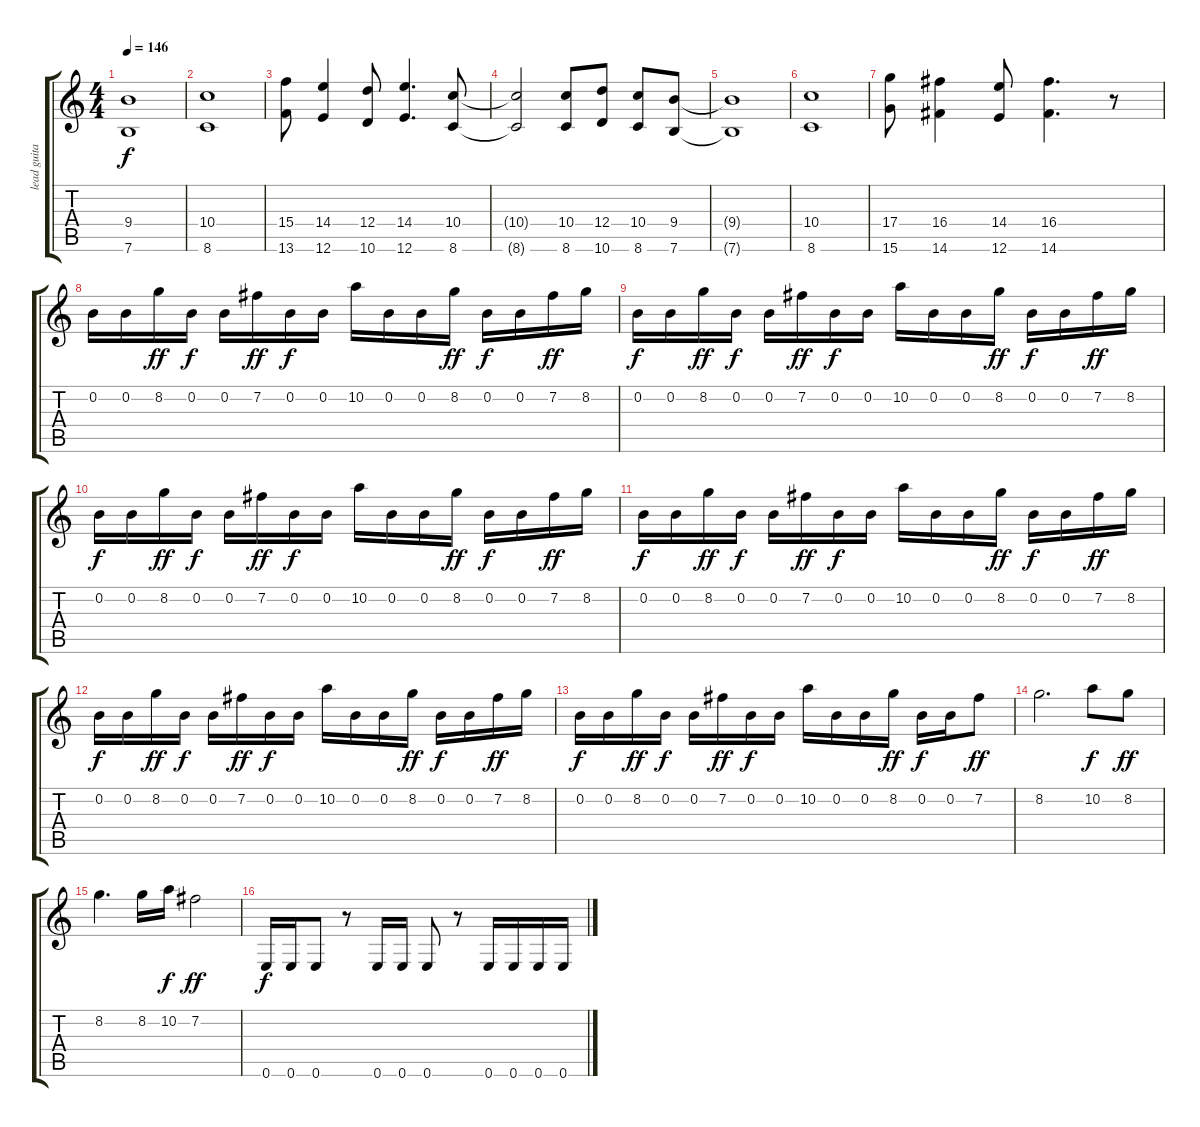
\track ("lead guitar" "lead guita") {instrument distortionguitar}
\staff {score tabs}
\tuning (E4 B3 G3 D3 A2 E2) {hide}
\ts (4 4)
\tempo 146
\clef g2
\ks c
(9.4{t} 7.6{t}).1{dy f} |
(10.4 8.6).1 |
(15.4 13.6).8 (14.4 12.6).4 (12.4 10.6).8 (14.4 12.6).4{d} (10.4 8.6).8 |
(10.4{t} 8.6{t}).2 (10.4 8.6).8 (12.4 10.6).8 (10.4 8.6).8 (9.4 7.6).8 |
(9.4{t} 7.6{t}).1 |
(10.4 8.6).1 |
(17.4 15.6).8 (16.4 14.6).4 (14.4 12.6).8 (16.4 14.6).4{d} r.8 |
0.2.16 0.2.16 8.2.16{dy ff} 0.2.16{dy f} 0.2.16 7.2.16{dy ff} 0.2.16{dy f} 0.2.16 10.2.16 0.2.16 0.2.16 8.2.16{dy ff} 0.2.16{dy f} 0.2.16 7.2.16{dy ff} 8.2.16 |
0.2.16{dy f} 0.2.16 8.2.16{dy ff} 0.2.16{dy f} 0.2.16 7.2.16{dy ff} 0.2.16{dy f} 0.2.16 10.2.16 0.2.16 0.2.16 8.2.16{dy ff} 0.2.16{dy f} 0.2.16 7.2.16{dy ff} 8.2.16 |
0.2.16{dy f} 0.2.16 8.2.16{dy ff} 0.2.16{dy f} 0.2.16 7.2.16{dy ff} 0.2.16{dy f} 0.2.16 10.2.16 0.2.16 0.2.16 8.2.16{dy ff} 0.2.16{dy f} 0.2.16 7.2.16{dy ff} 8.2.16 |
0.2.16{dy f} 0.2.16 8.2.16{dy ff} 0.2.16{dy f} 0.2.16 7.2.16{dy ff} 0.2.16{dy f} 0.2.16 10.2.16 0.2.16 0.2.16 8.2.16{dy ff} 0.2.16{dy f} 0.2.16 7.2.16{dy ff} 8.2.16 |
0.2.16{dy f} 0.2.16 8.2.16{dy ff} 0.2.16{dy f} 0.2.16 7.2.16{dy ff} 0.2.16{dy f} 0.2.16 10.2.16 0.2.16 0.2.16 8.2.16{dy ff} 0.2.16{dy f} 0.2.16 7.2.16{dy ff} 8.2.16 |
0.2.16{dy f} 0.2.16 8.2.16{dy ff} 0.2.16{dy f} 0.2.16 7.2.16{dy ff} 0.2.16{dy f} 0.2.16 10.2.16 0.2.16 0.2.16 8.2.16{dy ff} 0.2.16{dy f} 0.2.16 7.2.8{dy ff} |
8.2.2{d} 10.2.8{dy f} 8.2.8{dy ff} |
8.2.4{d} 8.2.16 10.2.16{dy f} 7.2.2{dy ff} |
0.6.16{dy f} 0.6.16 0.6.8 r.8 0.6.16 0.6.16 0.6.8 r.8 0.6.16 0.6.16 0.6.16 0.6.16
